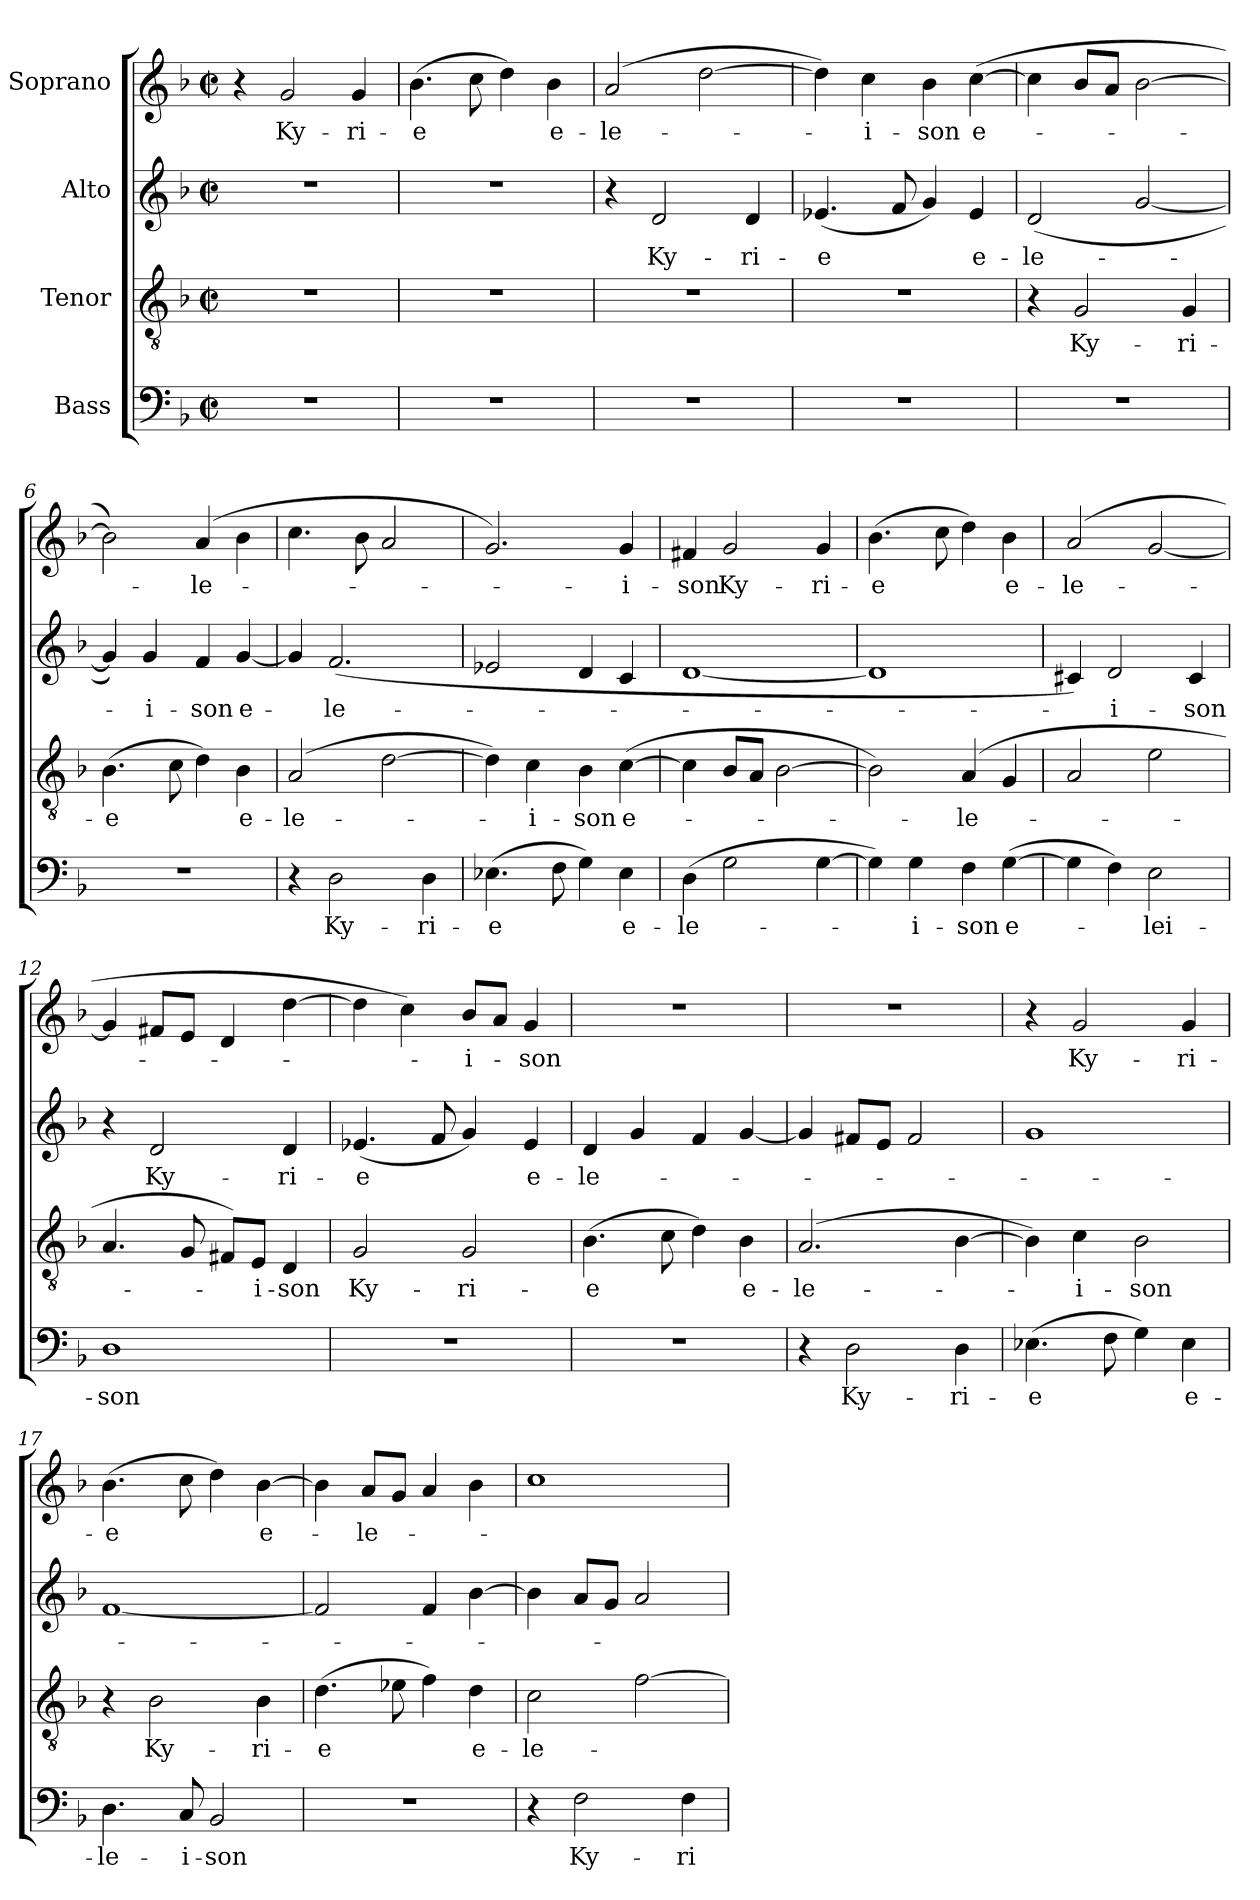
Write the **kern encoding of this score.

**kern	**text	**kern	**text	**kern	**text	**kern	**text
*part4	*part4	*part3	*part3	*part2	*part2	*part1	*part1
*staff4	*staff4	*staff3	*staff3	*staff2	*staff2	*staff1	*staff1
*I"Bass	*	*I"Tenor	*	*I"Alto	*	*I"Soprano	*
*clefF4	*	*clefGv2	*	*clefG2	*	*clefG2	*
*k[b-]	*	*k[b-]	*	*k[b-]	*	*k[b-]	*
*F:	*	*F:	*	*F:	*	*F:	*
*M2/2	*	*M2/2	*	*M2/2	*	*M2/2	*
*met(c|)	*	*met(c|)	*	*met(c|)	*	*met(c|)	*
*MM120	*	*MM120	*	*MM120	*	*MM120	*
=1	=1	=1	=1	=1	=1	=1	=1
1r	.	1r	.	1r	.	4r	.
!	!	!	!	!	!	!	!LO:LY:b
.	.	.	.	.	.	2g/	Ky-
!	!	!	!	!	!	!	!LO:LY:b
.	.	.	.	.	.	4g/	-ri-
=2	=2	=2	=2	=2	=2	=2	=2
!	!	!	!	!	!	!	!LO:LY:b
1r	.	1r	.	1r	.	(>4.b-\	-e
.	.	.	.	.	.	8cc\	.
.	.	.	.	.	.	4dd\)	.
!	!	!	!	!	!	!	!LO:LY:b
.	.	.	.	.	.	4b-\	e-
=3	=3	=3	=3	=3	=3	=3	=3
!	!	!	!	!	!	!	!LO:LY:b
1r	.	1r	.	4r	.	(>2a/	-le-
!	!	!	!	!	!LO:LY:b	!	!
.	.	.	.	2d/	Ky-	.	.
.	.	.	.	.	.	[2dd\	.
!	!	!	!	!	!LO:LY:b	!	!
.	.	.	.	4d/	-ri-	.	.
=4	=4	=4	=4	=4	=4	=4	=4
!	!	!	!	!	!LO:LY:b	!	!
1r	.	1r	.	(<4.e-X/	-e	4dd\])	.
!	!	!	!	!	!	!	!LO:LY:b
.	.	.	.	.	.	4cc\	-i-
.	.	.	.	8f/	.	.	.
!	!	!	!	!	!	!	!LO:LY:b
.	.	.	.	4g/)	.	4b-\	-son
!	!	!	!	!	!LO:LY:b	!	!LO:LY:b
.	.	.	.	4e-/	e-	(>[4cc\	e-
=5	=5	=5	=5	=5	=5	=5	=5
!	!	!	!	!	!LO:LY:b	!	!
1r	.	4r	.	(<2d/	-le-	4cc\]	.
!	!	!	!LO:LY:b	!	!	!	!
.	.	2G/	Ky-	.	.	8b-/L	.
.	.	.	.	.	.	8a/J	.
.	.	.	.	[2g/	.	[2b-\	.
!	!	!	!LO:LY:b	!	!	!	!
.	.	4G/	-ri-	.	.	.	.
=6	=6	=6	=6	=6	=6	=6	=6
!	!	!	!LO:LY:b	!	!	!	!
1r	.	(>4.B-\	-e	4g/])	.	2b-\])	.
!	!	!	!	!	!LO:LY:b	!	!
.	.	.	.	4g/	-i-	.	.
.	.	8c\	.	.	.	.	.
!	!	!	!	!	!LO:LY:b	!	!LO:LY:b
.	.	4d\)	.	4f/	-son	(>4a/	-le-
!	!	!	!LO:LY:b	!	!LO:LY:b	!	!
.	.	4B-\	e-	[4g/	e-	4b-\	.
!!LO:LB:g=z
=7	=7	=7	=7	=7	=7	=7	=7
!	!	!	!LO:LY:b	!	!LO:LY:b	!	!LO:LY:b
4r	.	(>2A/	-le-	4g/]	-­	4.cc\	­-
!	!LO:LY:b	!	!	!	!LO:LY:b	!	!
2D\	Ky-	.	.	(>2.f/	le-	.	.
.	.	.	.	.	.	8b-\	.
.	.	[2d\	.	.	.	2a/	.
!	!LO:LY:b	!	!	!	!	!	!
4D\	-ri-	.	.	.	.	.	.
=8	=8	=8	=8	=8	=8	=8	=8
!	!LO:LY:b	!	!	!	!	!	!
(>4.E-X\	-e	4d\])	.	2e-X/	.	2.g/)	.
!	!	!	!LO:LY:b	!	!	!	!
.	.	4c\	-i-	.	.	.	.
8F\	.	.	.	.	.	.	.
!	!	!	!LO:LY:b	!	!	!	!
4G\)	.	4B-\	-son	4d/	.	.	.
!	!LO:LY:b	!	!LO:LY:b	!	!	!	!LO:LY:b
4E-\	e-	(>[4c\	e-	4c/	.	4g/	-i-
=9	=9	=9	=9	=9	=9	=9	=9
!	!LO:LY:b	!	!	!	!	!	!LO:LY:b
(>4D\	-le-	4c\]	.	[1d	.	4f#X/	-son
!	!	!	!	!	!	!	!LO:LY:b
2G\	.	8B-/L	.	.	.	2g/	Ky-
.	.	8A/J	.	.	.	.	.
.	.	[2B-\	.	.	.	.	.
!	!	!	!	!	!	!	!LO:LY:b
[4G\	.	.	.	.	.	4g/	-ri-
=10	=10	=10	=10	=10	=10	=10	=10
!	!	!	!	!	!	!	!LO:LY:b
4G\])	.	2B-\])	.	1d]	.	(>4.b-\	-e
!	!LO:LY:b	!	!	!	!	!	!
4G\	-i-	.	.	.	.	.	.
.	.	.	.	.	.	8cc\	.
!	!LO:LY:b	!	!LO:LY:b	!	!	!	!
4F\	-son	(>4A/	-le-	.	.	4dd\)	.
!	!LO:LY:b	!	!	!	!	!	!LO:LY:b
(>[4G\	e-	4G/	.	.	.	4b-\	e-
=11	=11	=11	=11	=11	=11	=11	=11
!	!	!	!	!	!	!	!LO:LY:b
4G\]	.	2A/	.	4c#X/)	.	(>2a/	-le-
!	!	!	!	!	!LO:LY:b	!	!
4F\)	.	.	.	2d/	-i-	.	.
!	!LO:LY:b	!	!	!	!	!	!
2E\	-lei-	2e\	.	.	.	[2g/	.
!	!	!	!	!	!LO:LY:b	!	!
.	.	.	.	4c#/	-son	.	.
=12	=12	=12	=12	=12	=12	=12	=12
!	!LO:LY:b	!	!	!	!	!	!
1D	-son	4.A/	.	4r	.	4g/]	.
!	!	!	!	!	!LO:LY:b	!	!
.	.	.	.	2d/	Ky-	8f#X/L	.
.	.	8G/	.	.	.	8e/J	.
.	.	8F#X/L)	.	.	.	4d/	.
!	!	!	!LO:LY:b	!	!	!	!
.	.	8E/J	-i-	.	.	.	.
!	!	!	!LO:LY:b	!	!LO:LY:b	!	!
.	.	4D/	-son	4d/	-ri-	[4dd\	.
!!LO:PB:g=z
=13	=13	=13	=13	=13	=13	=13	=13
!	!	!	!LO:LY:b	!	!LO:LY:b	!	!LO:LY:b
1r	.	2G/	Ky-	(<4.e-X/	-e	4dd\]	­-
.	.	.	.	.	.	4cc\)	.
.	.	.	.	8f/	.	.	.
!	!	!	!LO:LY:b	!	!	!	!LO:LY:b
.	.	2G/	-ri-	4g/)	.	8b-/L	-i-
.	.	.	.	.	.	8a/J	.
!	!	!	!	!	!LO:LY:b	!	!LO:LY:b
.	.	.	.	4e-/	e-	4g/	-son
=14	=14	=14	=14	=14	=14	=14	=14
!	!	!	!LO:LY:b	!	!LO:LY:b	!	!
1r	.	(>4.B-\	-e	4d/	-le-	1r	.
.	.	.	.	4g/	.	.	.
.	.	8c\	.	.	.	.	.
.	.	4d\)	.	4f/	.	.	.
!	!	!	!LO:LY:b	!	!	!	!
.	.	4B-\	e-	[4g/	.	.	.
=15	=15	=15	=15	=15	=15	=15	=15
!	!	!	!LO:LY:b	!	!	!	!
4r	.	(>2.A/	-le-	4g/]	.	1r	.
!	!LO:LY:b	!	!	!	!	!	!
2D\	Ky-	.	.	8f#X/L	.	.	.
.	.	.	.	8e/J	.	.	.
.	.	.	.	2f#/	.	.	.
!	!LO:LY:b	!	!	!	!	!	!
4D\	-ri-	[4B-\	.	.	.	.	.
=16	=16	=16	=16	=16	=16	=16	=16
!	!LO:LY:b	!	!	!	!	!	!
(>4.E-X\	-e	4B-\])	.	1g	.	4r	.
!	!	!	!LO:LY:b	!	!	!	!LO:LY:b
.	.	4c\	-i-	.	.	2g/	Ky-
8F\	.	.	.	.	.	.	.
!	!	!	!LO:LY:b	!	!	!	!
4G\)	.	2B-\	-son	.	.	.	.
!	!LO:LY:b	!	!	!	!	!	!LO:LY:b
4E-\	e-	.	.	.	.	4g/	-ri-
=17	=17	=17	=17	=17	=17	=17	=17
!	!LO:LY:b	!	!	!	!	!	!LO:LY:b
4.D\	-le-	4r	.	[1f	.	(>4.b-\	-e
!	!	!	!LO:LY:b	!	!	!	!
.	.	2B-\	Ky-	.	.	.	.
!	!LO:LY:b	!	!	!	!	!	!
8C/	-i-	.	.	.	.	8cc\	.
!	!LO:LY:b	!	!	!	!	!	!
2BB-/	-son	.	.	.	.	4dd\)	.
!	!	!	!LO:LY:b	!	!	!	!LO:LY:b
.	.	4B-\	-ri-	.	.	[4b-\	e-
=18	=18	=18	=18	=18	=18	=18	=18
!	!	!	!LO:LY:b	!	!	!	!
1r	.	(>4.d\	-e	2f/]	.	4b-\]	.
!	!	!	!	!	!	!	!LO:LY:b
.	.	.	.	.	.	8a/L	-le-
.	.	8e-X\	.	.	.	8g/J	.
.	.	4f\)	.	4f/	.	4a/	.
!	!	!	!LO:LY:b	!	!	!	!
.	.	4d\	e-	[4b-\	.	4b-\	.
!!LO:PB:g=z
=19	=19	=19	=19	=19	=19	=19	=19
!	!	!	!LO:LY:b	!	!LO:LY:b	!	!LO:LY:b
4r	.	2c\	-le-	4b-\]	­-	1cc	­-
!	!LO:LY:b	!	!	!	!	!	!
2F\	Ky-	.	.	8a/L	.	.	.
.	.	.	.	8g/J	.	.	.
.	.	[2f\	.	2a/	.	.	.
!	!LO:LY:b	!	!	!	!	!	!
4F\	-ri-	.	.	.	.	.	.
=	=	=	=	=	=	=	=
*-	*-	*-	*-	*-	*-	*-	*-
